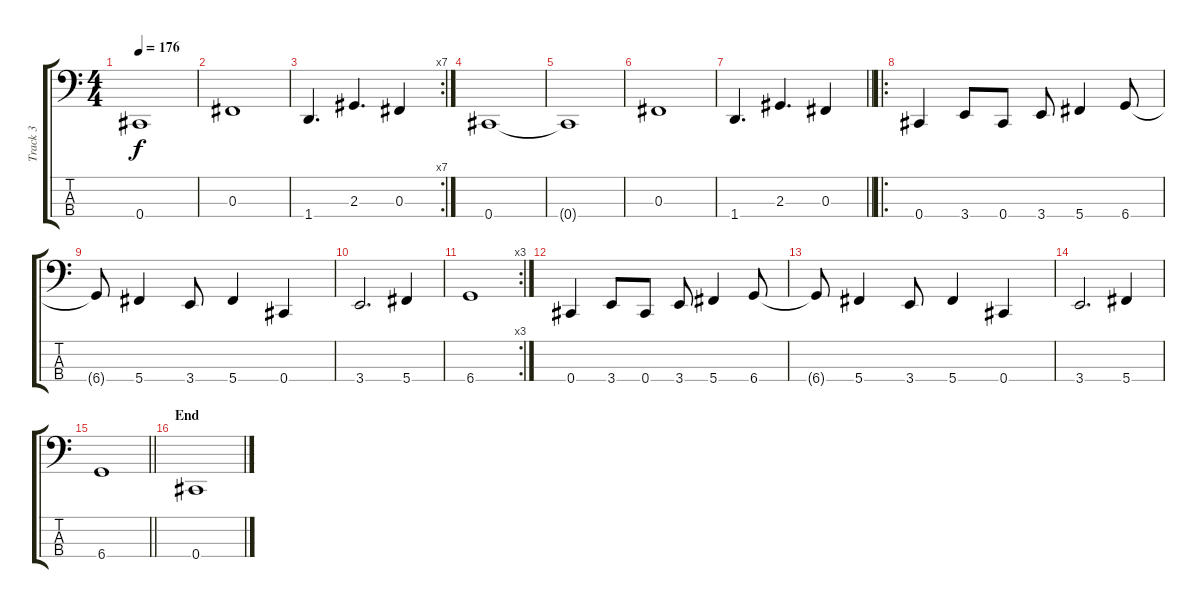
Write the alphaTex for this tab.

\track ("Track 3" "Track 3") {instrument electricbassfinger}
\staff {score tabs}
\tuning (E2 B1 Gb1 Db1) {hide}
\ts (4 4)
\tempo 176
\clef f4
\ks c
0.4{t}.1{dy f} |
0.3.1 |
\rc 7
1.4.4{d} 2.3.4{d} 0.3.4 |
0.4.1 |
0.4{t}.1 |
0.3.1 |
\barLineRight lightlight
1.4.4{d} 2.3.4{d} 0.3.4 |
\ro
0.4.4 3.4.8 0.4.8 3.4.8 5.4.4 6.4.8 |
6.4{t}.8 5.4.4 3.4.8 5.4.4 0.4.4 |
3.4.2{d} 5.4.4 |
\rc 3
6.4.1 |
0.4.4 3.4.8 0.4.8 3.4.8 5.4.4 6.4.8 |
6.4{t}.8 5.4.4 3.4.8 5.4.4 0.4.4 |
3.4.2{d} 5.4.4 |
\barLineRight lightlight
6.4.1 |
\section ("" "End")
0.4.1{volume 0}
